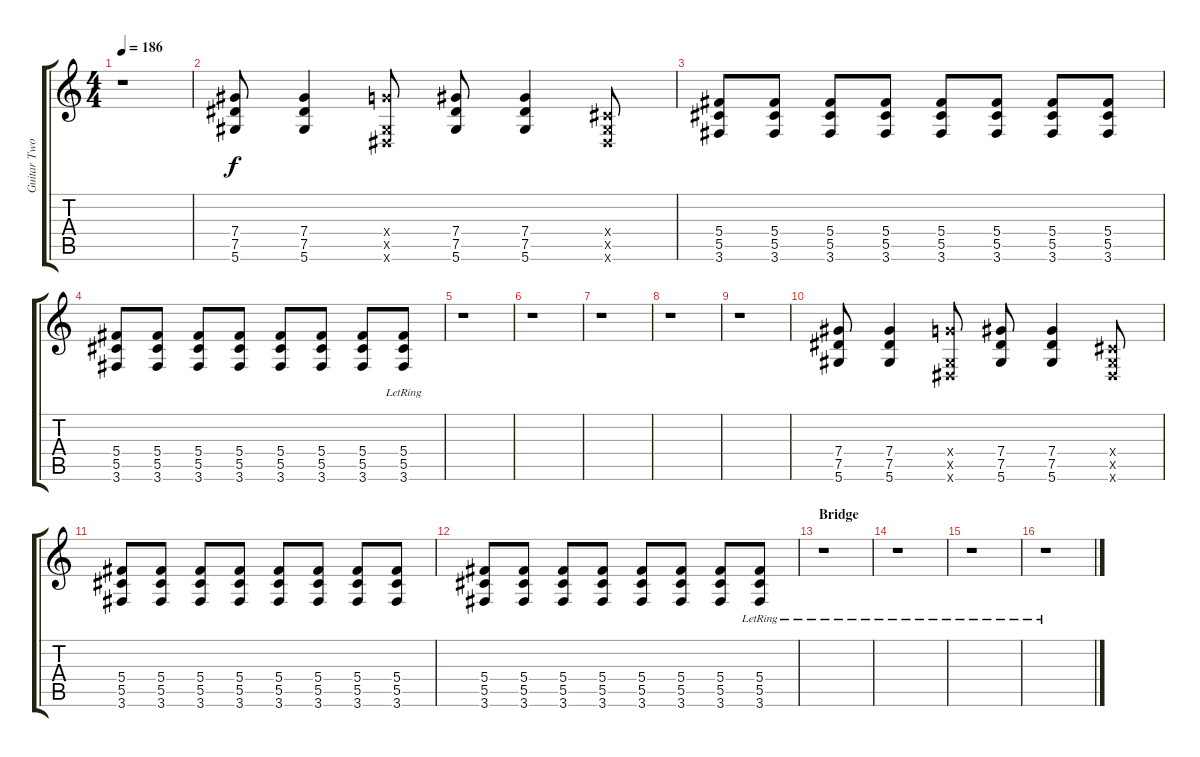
\track ("Guitar Two" "Guitar Two") {instrument distortionguitar}
\staff {score tabs}
\tuning (Eb4 Bb3 Gb3 Db3 Ab2 Eb2) {hide}
\ts (4 4)
\tempo 186
\clef g2
\ks c
r.1{dy f} |
(7.4 7.5 5.6).8 (7.4 7.5 5.6).4 (6.4{x} 0.5{x} 0.6{x}).8 (7.4 7.5 5.6).8 (7.4 7.5 5.6).4 (0.4{x} 0.5{x} 0.6{x}).8 |
(5.4 5.5 3.6).8 (5.4 5.5 3.6).8 (5.4 5.5 3.6).8 (5.4 5.5 3.6).8 (5.4 5.5 3.6).8 (5.4 5.5 3.6).8 (5.4 5.5 3.6).8 (5.4 5.5 3.6).8 |
(5.4 5.5 3.6).8 (5.4 5.5 3.6).8 (5.4 5.5 3.6).8 (5.4 5.5 3.6).8 (5.4 5.5 3.6).8 (5.4 5.5 3.6).8 (5.4 5.5 3.6).8 (5.4{lr} 5.5{lr} 3.6{lr}).8 |
r.1 |
r.1 |
r.1 |
r.1 |
r.1 |
(7.4 7.5 5.6).8 (7.4 7.5 5.6).4 (6.4{x} 0.5{x} 0.6{x}).8 (7.4 7.5 5.6).8 (7.4 7.5 5.6).4 (0.4{x} 0.5{x} 0.6{x}).8 |
(5.4 5.5 3.6).8 (5.4 5.5 3.6).8 (5.4 5.5 3.6).8 (5.4 5.5 3.6).8 (5.4 5.5 3.6).8 (5.4 5.5 3.6).8 (5.4 5.5 3.6).8 (5.4 5.5 3.6).8 |
(5.4 5.5 3.6).8 (5.4 5.5 3.6).8 (5.4 5.5 3.6).8 (5.4 5.5 3.6).8 (5.4 5.5 3.6).8 (5.4 5.5 3.6).8 (5.4 5.5 3.6).8 (5.4{lr} 5.5{lr} 3.6{lr}).8 |
\section ("" "Bridge")
r.1 |
r.1 |
r.1 |
r.1
